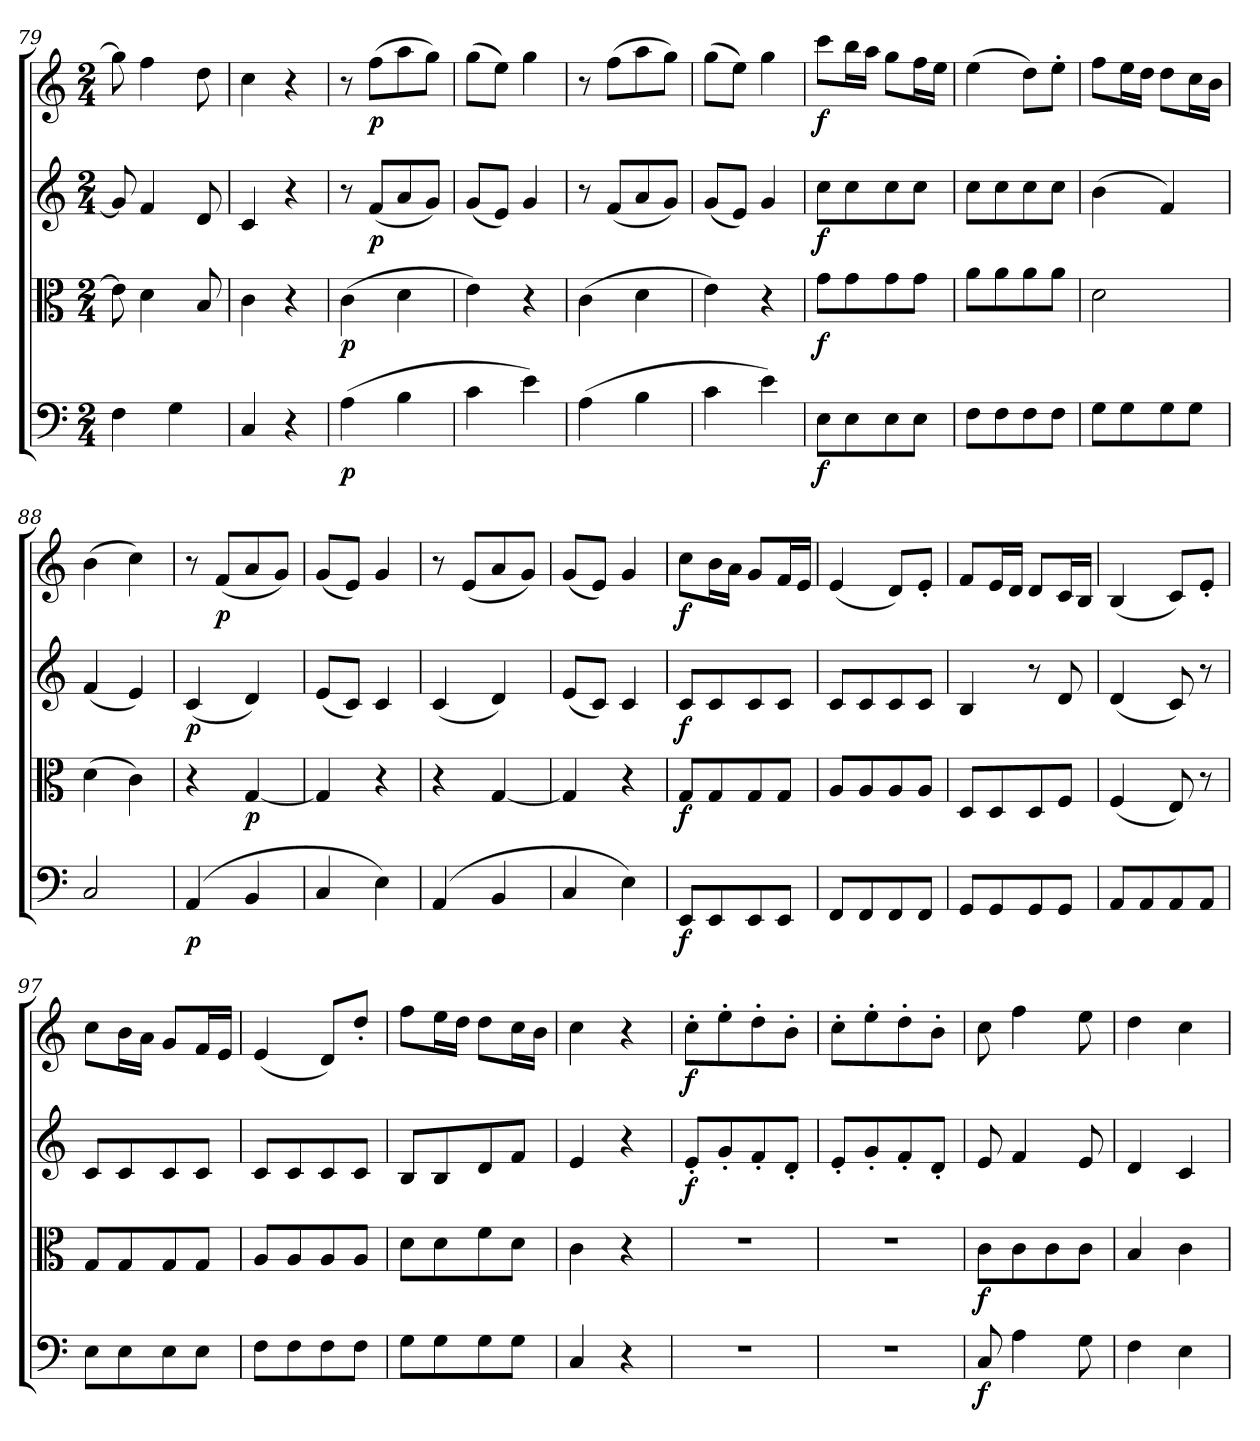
**kern	**dynam	**kern	**dynam	**kern	**dynam	**kern	**dynam
*part4	*part4	*part3	*part3	*part2	*part2	*part1	*part1
*staff4	*staff4	*staff3	*staff3	*staff2	*staff2	*staff1	*staff1
*clefF4	*	*clefC3	*	*clefG2	*	*clefG2	*
*k[]	*	*k[]	*	*k[]	*	*k[]	*
*C:	*	*C:	*	*C:	*	*C:	*
*M2/4	*	*M2/4	*	*M2/4	*	*M2/4	*
=79	=79	=79	=79	=79	=79	=79	=79
4F\	.	8e\]	.	8g/]	.	8gg\]	.
.	.	4d\	.	4f/	.	4ff\	.
4G\	.	.	.	.	.	.	.
.	.	8B/	.	8d/	.	8dd\	.
=80	=80	=80	=80	=80	=80	=80	=80
4C/	.	4c\	.	4c/	.	4cc\	.
4r	.	4r	.	4r	.	4r	.
=81	=81	=81	=81	=81	=81	=81	=81
(4A\	p	(4c\	p	8r	.	8r	.
.	.	.	.	(8f/L	p	(8ff\L	p
4B\	.	4d\	.	8a/	.	8aa\	.
.	.	.	.	8g/J)	.	8gg\J)	.
=82	=82	=82	=82	=82	=82	=82	=82
4c\	.	4e\)	.	(8g/L	.	(8gg\L	.
.	.	.	.	8e/J)	.	8ee\J)	.
4e\)	.	4r	.	4g/	.	4gg\	.
=83	=83	=83	=83	=83	=83	=83	=83
(4A\	.	(4c\	.	8r	.	8r	.
.	.	.	.	(8f/L	.	(8ff\L	.
4B\	.	4d\	.	8a/	.	8aa\	.
.	.	.	.	8g/J)	.	8gg\J)	.
=84	=84	=84	=84	=84	=84	=84	=84
4c\	.	4e\)	.	(8g/L	.	(8gg\L	.
.	.	.	.	8e/J)	.	8ee\J)	.
4e\)	.	4r	.	4g/	.	4gg\	.
=85	=85	=85	=85	=85	=85	=85	=85
8E\L	f	8g\L	f	8cc\L	f	8ccc\L	f
8E\	.	8g\	.	8cc\	.	16bb\L	.
.	.	.	.	.	.	16aa\JJ	.
8E\	.	8g\	.	8cc\	.	8gg\L	.
8E\J	.	8g\J	.	8cc\J	.	16ff\L	.
.	.	.	.	.	.	16ee\JJ	.
=86	=86	=86	=86	=86	=86	=86	=86
8F\L	.	8a\L	.	8cc\L	.	(4ee\	.
8F\	.	8a\	.	8cc\	.	.	.
8F\	.	8a\	.	8cc\	.	8dd\L)	.
8F\J	.	8a\J	.	8cc\J	.	8ee'\J	.
=87	=87	=87	=87	=87	=87	=87	=87
8G\L	.	2d\	.	(4b\	.	8ff\L	.
8G\	.	.	.	.	.	16ee\L	.
.	.	.	.	.	.	16dd\JJ	.
8G\	.	.	.	4f/)	.	8dd\L	.
8G\J	.	.	.	.	.	16cc\L	.
.	.	.	.	.	.	16b\JJ	.
=88	=88	=88	=88	=88	=88	=88	=88
2C/	.	(4d\	.	(4f/	.	(4b\	.
.	.	4c\)	.	4e/)	.	4cc\)	.
=89	=89	=89	=89	=89	=89	=89	=89
(4AA/	p	4r	.	(4c/	p	8r	.
.	.	.	.	.	.	(8f/L	p
4BB/	.	[4G/	p	4d/)	.	8a/	.
.	.	.	.	.	.	8g/J)	.
=90	=90	=90	=90	=90	=90	=90	=90
4C/	.	4G/]	.	(8e/L	.	(8g/L	.
.	.	.	.	8c/J)	.	8e/J)	.
4E\)	.	4r	.	4c/	.	4g/	.
=91	=91	=91	=91	=91	=91	=91	=91
(4AA/	.	4r	.	(4c/	.	8r	.
.	.	.	.	.	.	(8e/L	.
4BB/	.	[4G/	.	4d/)	.	8a/	.
.	.	.	.	.	.	8g/J)	.
=92	=92	=92	=92	=92	=92	=92	=92
4C/	.	4G/]	.	(8e/L	.	(8g/L	.
.	.	.	.	8c/J)	.	8e/J)	.
4E\)	.	4r	.	4c/	.	4g/	.
=93	=93	=93	=93	=93	=93	=93	=93
8EE/L	f	8G/L	f	8c/L	f	8cc\L	f
8EE/	.	8G/	.	8c/	.	16b\L	.
.	.	.	.	.	.	16a\JJ	.
8EE/	.	8G/	.	8c/	.	8g/L	.
8EE/J	.	8G/J	.	8c/J	.	16f/L	.
.	.	.	.	.	.	16e/JJ	.
=94	=94	=94	=94	=94	=94	=94	=94
8FF/L	.	8A/L	.	8c/L	.	(4e/	.
8FF/	.	8A/	.	8c/	.	.	.
8FF/	.	8A/	.	8c/	.	8d/L)	.
8FF/J	.	8A/J	.	8c/J	.	8e'/J	.
=95	=95	=95	=95	=95	=95	=95	=95
8GG/L	.	8D/L	.	4B/	.	8f/L	.
8GG/	.	8D/	.	.	.	16e/L	.
.	.	.	.	.	.	16d/JJ	.
8GG/	.	8D/	.	8r	.	8d/L	.
8GG/J	.	8F/J	.	8d/	.	16c/L	.
.	.	.	.	.	.	16B/JJ	.
=96	=96	=96	=96	=96	=96	=96	=96
8AA/L	.	(4F/	.	(4d/	.	(4B/	.
8AA/	.	.	.	.	.	.	.
8AA/	.	8E/)	.	8c/)	.	8c/L)	.
8AA/J	.	8r	.	8r	.	8e'/J	.
=97	=97	=97	=97	=97	=97	=97	=97
8E\L	.	8G/L	.	8c/L	.	8cc\L	.
8E\	.	8G/	.	8c/	.	16b\L	.
.	.	.	.	.	.	16a\JJ	.
8E\	.	8G/	.	8c/	.	8g/L	.
8E\J	.	8G/J	.	8c/J	.	16f/L	.
.	.	.	.	.	.	16e/JJ	.
=98	=98	=98	=98	=98	=98	=98	=98
8F\L	.	8A/L	.	8c/L	.	(4e/	.
8F\	.	8A/	.	8c/	.	.	.
8F\	.	8A/	.	8c/	.	8d/L)	.
8F\J	.	8A/J	.	8c/J	.	8dd'/J	.
=99	=99	=99	=99	=99	=99	=99	=99
8G\L	.	8d\L	.	8B/L	.	8ff\L	.
8G\	.	8d\	.	8B/	.	16ee\L	.
.	.	.	.	.	.	16dd\JJ	.
8G\	.	8f\	.	8d/	.	8dd\L	.
8G\J	.	8d\J	.	8f/J	.	16cc\L	.
.	.	.	.	.	.	16b\JJ	.
=100	=100	=100	=100	=100	=100	=100	=100
4C/	.	4c\	.	4e/	.	4cc\	.
4r	.	4r	.	4r	.	4r	.
=101	=101	=101	=101	=101	=101	=101	=101
2r	.	2r	.	8e'/L	f	8cc'\L	f
.	.	.	.	8g'/	.	8ee'\	.
.	.	.	.	8f'/	.	8dd'\	.
.	.	.	.	8d'/J	.	8b'\J	.
=102	=102	=102	=102	=102	=102	=102	=102
2r	.	2r	.	8e'/L	.	8cc'\L	.
.	.	.	.	8g'/	.	8ee'\	.
.	.	.	.	8f'/	.	8dd'\	.
.	.	.	.	8d'/J	.	8b'\J	.
=103	=103	=103	=103	=103	=103	=103	=103
8C/	f	8c\L	f	8e/	.	8cc\	.
4A\	.	8c\	.	4f/	.	4ff\	.
.	.	8c\	.	.	.	.	.
8G\	.	8c\J	.	8e/	.	8ee\	.
=104	=104	=104	=104	=104	=104	=104	=104
4F\	.	4B/	.	4d/	.	4dd\	.
4E\	.	4c\	.	4c/	.	4cc\	.
=	=	=	=	=	=	=	=
*-	*-	*-	*-	*-	*-	*-	*-
